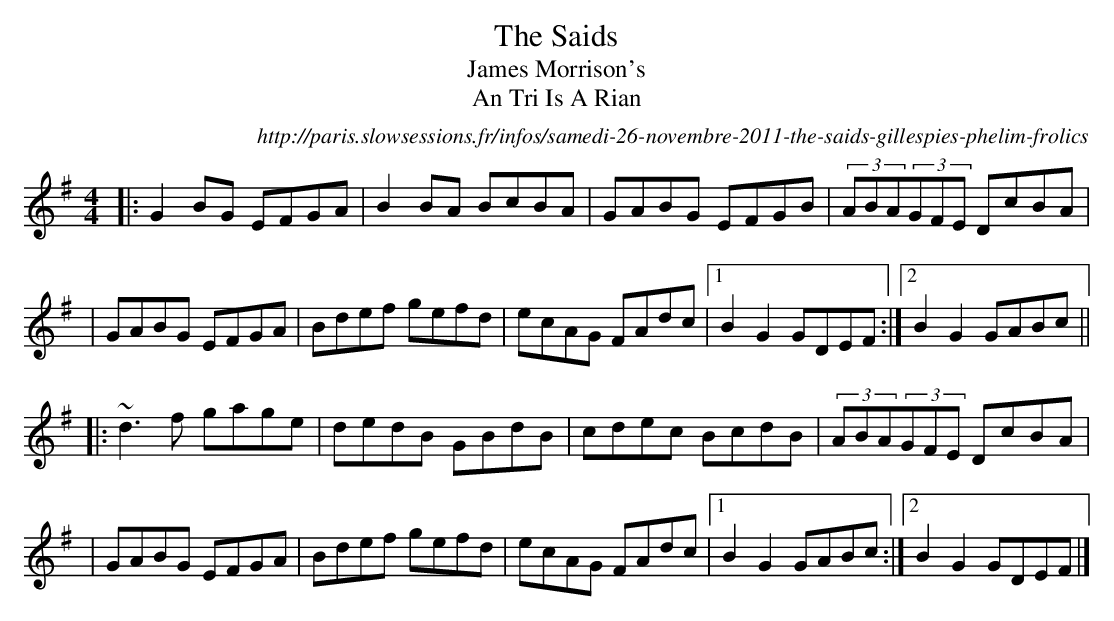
X:1
T:Saids, The
T:James Morrison's
T:An Tri Is A Rian
O:http://paris.slowsessions.fr/infos/samedi-26-novembre-2011-the-saids-gillespies-phelim-frolics
M:4/4
L:1/8
K:G
|:G2BG EFGA | B2BA BcBA | GABG EFGB | (3ABA(3GFE DcBA |
| GABG EFGA | Bdef gefd | ecAG FAdc |1 B2G2 GDEF :|2 B2G2 GABc||
|:~d3f gage | dedB GBdB | cdec BcdB | (3ABA(3GFE DcBA |
| GABG EFGA | Bdef gefd | ecAG FAdc |1 B2G2 GABc :|2 B2G2 GDEF|]
